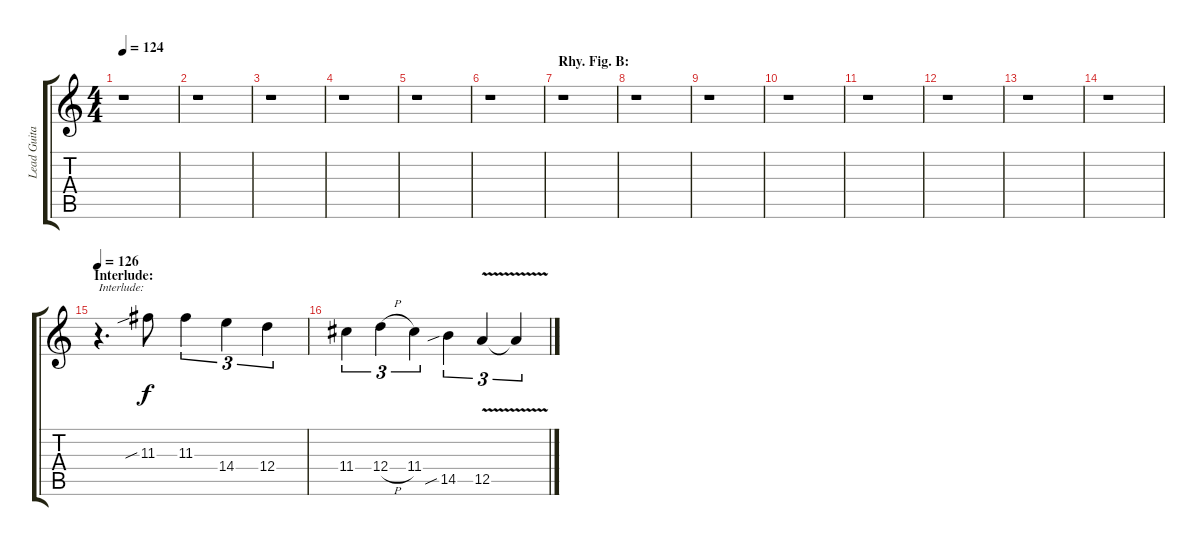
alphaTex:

\track ("Lead Guitar II" "Lead Guita") {instrument distortionguitar}
\staff {score tabs}
\tuning (E4 B3 G3 D3 A2 E2) {hide}
\ts (4 4)
\tempo 124
\clef g2
\ks c
r.1{dy f} |
r.1 |
r.1 |
r.1 |
r.1 |
r.1 |
\section ("" "Rhy. Fig. B:")
r.1 |
r.1 |
r.1 |
r.1 |
r.1 |
r.1 |
r.1 |
r.1 |
\section ("" "Interlude:")
\tempo 126
r.4{d txt "Interlude:"} 11.3{sib}.8 11.3.4{tu (3 2)} 14.4.4{tu (3 2)} 12.4.4{tu (3 2)} |
11.4.4{tu (3 2)} 12.4{h}.4{tu (3 2)} 11.4.4{tu (3 2)} 14.5{sib}.4{tu (3 2)} 12.5{v}.4{tu (3 2)} 12.5{t}.4{tu (3 2)}
